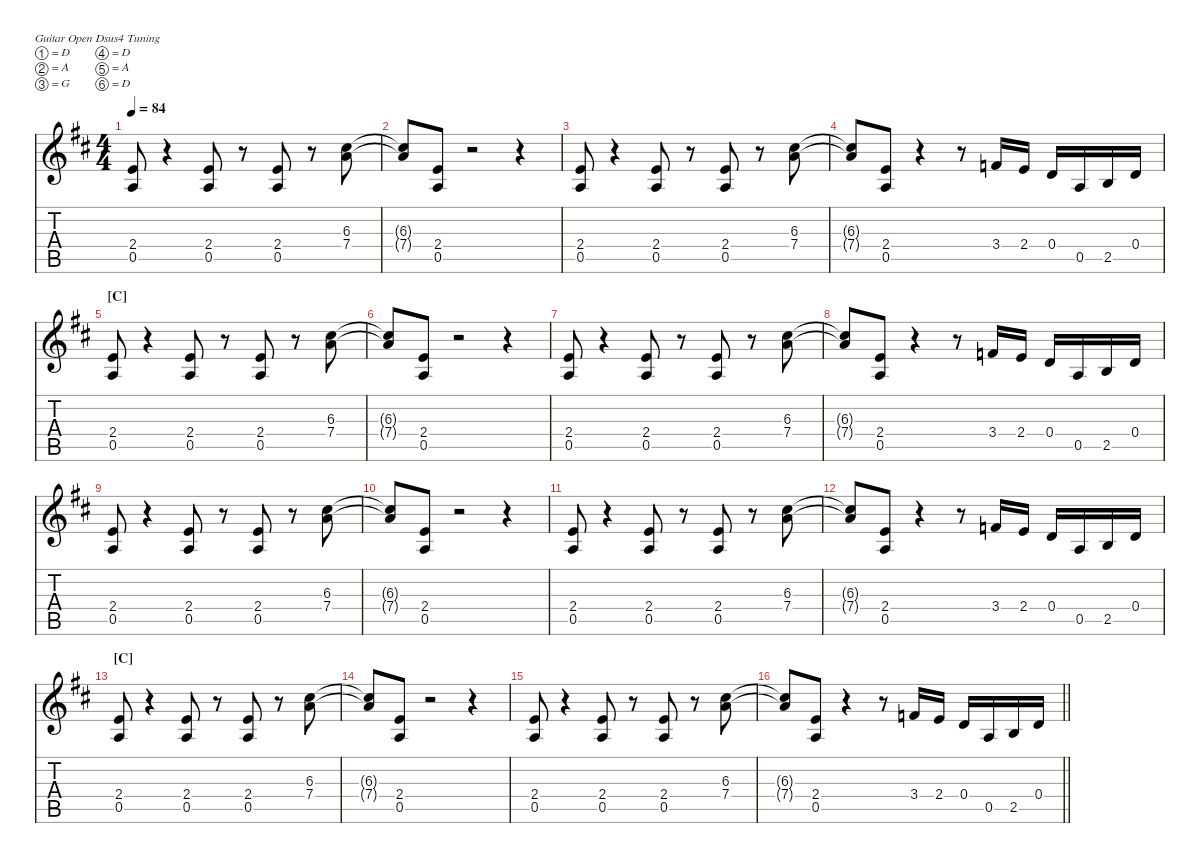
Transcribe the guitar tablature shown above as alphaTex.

\hideDynamics
\bracketExtendMode nobrackets
\singleTrackTrackNamePolicy hidden
\multiTrackTrackNamePolicy hidden
\otherSystemsTrackNameOrientation horizontal
\track ("Electric Guitar" "E-Gt") {mute instrument distortionguitar}
\staff {score tabs}
\tuning (D4 A3 G3 D3 A2 D2)
\ts (4 4)
\tempo 84
\clef g2
\scale
0.333333
\ks d
(2.4{acc forcenatural} 0.5{acc forcenatural}).8{dy f} r.4 (2.4{acc forcenatural} 0.5{acc forcenatural}).8 r.8 (2.4{acc forcenatural} 0.5{acc forcenatural}).8 r.8 (6.3{acc #} 7.4{acc forcenatural}).8 |
\scale
0.333333 (6.3{t acc #} 7.4{t acc forcenatural}).8 (2.4{acc forcenatural} 0.5{acc forcenatural}).8 r.2 r.4 |
\scale
0.333333 (2.4{acc forcenatural} 0.5{acc forcenatural}).8 r.4 (2.4{acc forcenatural} 0.5{acc forcenatural}).8 r.8 (2.4{acc forcenatural} 0.5{acc forcenatural}).8 r.8 (6.3{acc #} 7.4{acc forcenatural}).8 |
\scale
0.333333 (6.3{t acc #} 7.4{t acc forcenatural}).8 (2.4{acc forcenatural} 0.5{acc forcenatural}).8 r.4 r.8 3.4{acc forcenatural}.16 2.4{acc forcenatural}.16 0.4{acc forcenatural}.16 0.5{acc forcenatural}.16 2.5{acc forcenatural}.16 0.4{acc forcenatural}.16 |
\section ("C" "")
\scale
0.333333 (2.4{acc forcenatural} 0.5{acc forcenatural}).8 r.4 (2.4{acc forcenatural} 0.5{acc forcenatural}).8 r.8 (2.4{acc forcenatural} 0.5{acc forcenatural}).8 r.8 (6.3{acc #} 7.4{acc forcenatural}).8 |
\scale
0.333333 (6.3{t acc #} 7.4{t acc forcenatural}).8 (2.4{acc forcenatural} 0.5{acc forcenatural}).8 r.2 r.4 |
\scale
0.333333 (2.4{acc forcenatural} 0.5{acc forcenatural}).8 r.4 (2.4{acc forcenatural} 0.5{acc forcenatural}).8 r.8 (2.4{acc forcenatural} 0.5{acc forcenatural}).8 r.8 (6.3{acc #} 7.4{acc forcenatural}).8 |
\scale
0.333333 (6.3{t acc #} 7.4{t acc forcenatural}).8 (2.4{acc forcenatural} 0.5{acc forcenatural}).8 r.4 r.8 3.4{acc forcenatural}.16 2.4{acc forcenatural}.16 0.4{acc forcenatural}.16 0.5{acc forcenatural}.16 2.5{acc forcenatural}.16 0.4{acc forcenatural}.16 |
\scale
0.333333 (2.4{acc forcenatural} 0.5{acc forcenatural}).8 r.4 (2.4{acc forcenatural} 0.5{acc forcenatural}).8 r.8 (2.4{acc forcenatural} 0.5{acc forcenatural}).8 r.8 (6.3{acc #} 7.4{acc forcenatural}).8 |
\scale
0.333333 (6.3{t acc #} 7.4{t acc forcenatural}).8 (2.4{acc forcenatural} 0.5{acc forcenatural}).8 r.2 r.4 |
\scale
0.333333 (2.4{acc forcenatural} 0.5{acc forcenatural}).8 r.4 (2.4{acc forcenatural} 0.5{acc forcenatural}).8 r.8 (2.4{acc forcenatural} 0.5{acc forcenatural}).8 r.8 (6.3{acc #} 7.4{acc forcenatural}).8 |
\scale
0.333333 (6.3{t acc #} 7.4{t acc forcenatural}).8 (2.4{acc forcenatural} 0.5{acc forcenatural}).8 r.4 r.8 3.4{acc forcenatural}.16 2.4{acc forcenatural}.16 0.4{acc forcenatural}.16 0.5{acc forcenatural}.16 2.5{acc forcenatural}.16 0.4{acc forcenatural}.16 |
\section ("C" "")
\scale
0.333333 (2.4{acc forcenatural} 0.5{acc forcenatural}).8 r.4 (2.4{acc forcenatural} 0.5{acc forcenatural}).8 r.8 (2.4{acc forcenatural} 0.5{acc forcenatural}).8 r.8 (6.3{acc #} 7.4{acc forcenatural}).8 |
\scale
0.333333 (6.3{t acc #} 7.4{t acc forcenatural}).8 (2.4{acc forcenatural} 0.5{acc forcenatural}).8 r.2 r.4 |
\scale
0.333333 (2.4{acc forcenatural} 0.5{acc forcenatural}).8 r.4 (2.4{acc forcenatural} 0.5{acc forcenatural}).8 r.8 (2.4{acc forcenatural} 0.5{acc forcenatural}).8 r.8 (6.3{acc #} 7.4{acc forcenatural}).8 |
\scale
0.333333
\barLineRight lightlight
(6.3{t acc #} 7.4{t acc forcenatural}).8 (2.4{acc forcenatural} 0.5{acc forcenatural}).8 r.4 r.8 3.4{acc forcenatural}.16 2.4{acc forcenatural}.16 0.4{acc forcenatural}.16 0.5{acc forcenatural}.16 2.5{acc forcenatural}.16 0.4{acc forcenatural}.16
